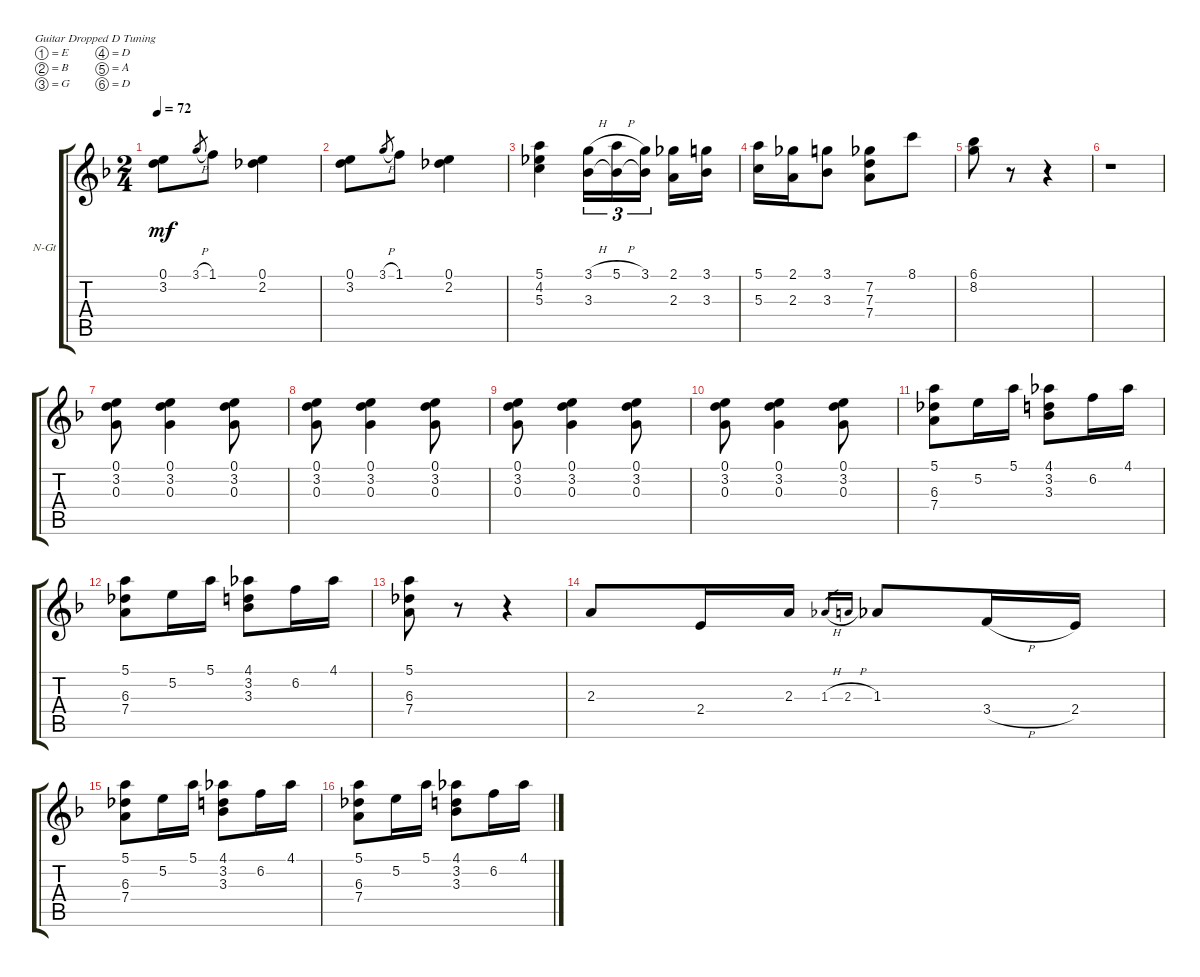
\bracketExtendMode groupsimilarinstruments
\firstSystemTrackNameOrientation horizontal
\otherSystemsTrackNameOrientation horizontal
\track ("Untitled" "N-Gt") {instrument acousticgrandpiano}
\staff {score tabs}
\tuning (E4 B3 G3 D3 A2 D2)
\displaytranspose 12
\ts (2 4)
\tempo 72
\clef g2
\ks dminor
(0.1 3.2).8{dy mf} 3.1{h}.8{gr} 1.1.8 (0.1 2.2).4 |
(0.1 3.2).8 3.1{h}.8{gr} 1.1.8 (0.1 2.2).4 |
(5.1 4.2 5.3).4 (3.1{h} 3.3).16{tu (3 2)} (5.1{h} 3.3{t}).16{tu (3 2)} (3.1 3.3{t}).16{tu (3 2)} (2.1 2.3).16 (3.1 3.3).16 |
(5.1 5.3).16 (2.1 2.3).16 (3.1 3.3).8 (7.2 7.3 7.4).8 8.1.8 |
(6.1 8.2).8 r.8 r.4 |
r.1 |
(0.1 3.2 0.3).8 (0.1 3.2 0.3).4 (0.1 3.2 0.3).8 |
(0.1 3.2 0.3).8 (0.1 3.2 0.3).4 (0.1 3.2 0.3).8 |
(0.1 3.2 0.3).8 (0.1 3.2 0.3).4 (0.1 3.2 0.3).8 |
(0.1 3.2 0.3).8 (0.1 3.2 0.3).4 (0.1 3.2 0.3).8 |
(5.1 6.3 7.4).8 5.2.16 5.1.16 (4.1 3.2 3.3).8 6.2.16 4.1.16 |
(5.1 6.3 7.4).8 5.2.16 5.1.16 (4.1 3.2 3.3).8 6.2.16 4.1.16 |
(5.1 6.3 7.4).8 r.8 r.4 |
2.3.8 2.4.16 2.3.16 1.3{h}.16{gr} 2.3{h}.16{gr} 1.3.8 3.4{h}.16 2.4.16 |
(5.1 6.3 7.4).8 5.2.16 5.1.16 (4.1 3.2 3.3).8 6.2.16 4.1.16 |
(5.1 6.3 7.4).8 5.2.16 5.1.16 (4.1 3.2 3.3).8 6.2.16 4.1.16
